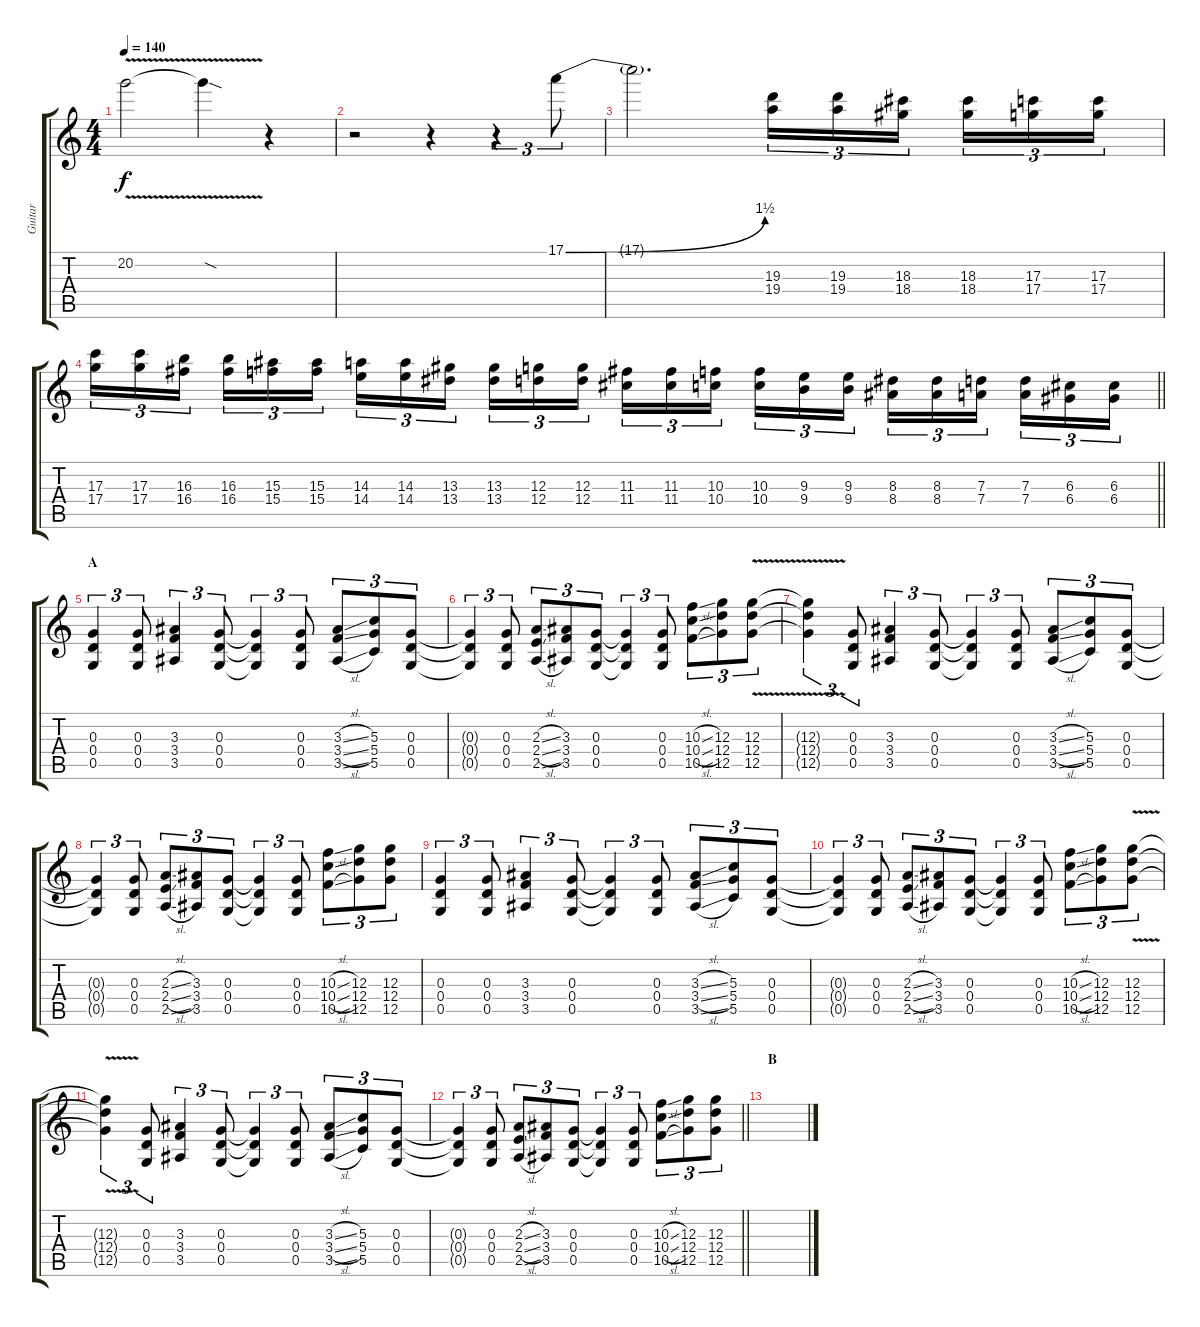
\track ("Guitar" "Guitar") {instrument distortionguitar}
\staff {score tabs}
\tuning (E4 B3 G3 D3 G2 D2) {hide}
\ts (4 4)
\tempo 140
\clef g2
\ks c
20.2{v}.2{dy f} 20.2{sod t}.4 r.4 |
r.2 r.4 r.4{tu (3 2)} 17.1{be (bend 0 0 60 6)}.8{tu (3 2)} |
17.1{t}.2{d} (19.3 19.4).16{tu (3 2) instrument guitarfretnoise} (19.3 19.4).16{tu (3 2)} (18.3 18.4).16{tu (3 2) beam splitsecondary} (18.3 18.4).16{tu (3 2)} (17.3 17.4).16{tu (3 2)} (17.3 17.4).16{tu (3 2)} |
\barLineRight lightlight
(17.3 17.4).16{tu (3 2)} (17.3 17.4).16{tu (3 2)} (16.3 16.4).16{tu (3 2) beam splitsecondary} (16.3 16.4).16{tu (3 2)} (15.3 15.4).16{tu (3 2)} (15.3 15.4).16{tu (3 2)} (14.3 14.4).16{tu (3 2)} (14.3 14.4).16{tu (3 2)} (13.3 13.4).16{tu (3 2) beam splitsecondary} (13.3 13.4).16{tu (3 2)} (12.3 12.4).16{tu (3 2)} (12.3 12.4).16{tu (3 2)} (11.3 11.4).16{tu (3 2)} (11.3 11.4).16{tu (3 2)} (10.3 10.4).16{tu (3 2) beam splitsecondary} (10.3 10.4).16{tu (3 2)} (9.3 9.4).16{tu (3 2)} (9.3 9.4).16{tu (3 2)} (8.3 8.4).16{tu (3 2)} (8.3 8.4).16{tu (3 2)} (7.3 7.4).16{tu (3 2) beam splitsecondary} (7.3 7.4).16{tu (3 2)} (6.3 6.4).16{tu (3 2)} (6.3 6.4).16{tu (3 2)} |
\section ("" "A")
(0.3 0.4 0.5).4{tu (3 2) instrument distortionguitar} (0.3 0.4 0.5).8{tu (3 2)} (3.3 3.4 3.5).4{tu (3 2)} (0.3 0.4 0.5).8{tu (3 2)} (0.3{t} 0.4{t} 0.5{t}).4{tu (3 2)} (0.3 0.4 0.5).8{tu (3 2)} (3.3{sl} 3.4{sl} 3.5{sl}).8{tu (3 2)} (5.3 5.4 5.5).8{tu (3 2)} (0.3 0.4 0.5).8{tu (3 2)} |
(0.3{t} 0.4{t} 0.5{t}).4{tu (3 2)} (0.3 0.4 0.5).8{tu (3 2)} (2.3{sl} 2.4{sl} 2.5{sl}).8{tu (3 2)} (3.3 3.4 3.5).8{tu (3 2)} (0.3 0.4 0.5).8{tu (3 2)} (0.3{t} 0.4{t} 0.5{t}).4{tu (3 2)} (0.3 0.4 0.5).8{tu (3 2)} (10.3{sl} 10.4{sl} 10.5{sl}).8{tu (3 2)} (12.3 12.4 12.5).8{tu (3 2)} (12.3{v} 12.4{v} 12.5{v}).8{tu (3 2)} |
(12.3{t} 12.4{t} 12.5{t}).4{tu (3 2)} (0.3 0.4 0.5).8{tu (3 2)} (3.3 3.4 3.5).4{tu (3 2)} (0.3 0.4 0.5).8{tu (3 2)} (0.3{t} 0.4{t} 0.5{t}).4{tu (3 2)} (0.3 0.4 0.5).8{tu (3 2)} (3.3{sl} 3.4{sl} 3.5{sl}).8{tu (3 2)} (5.3 5.4 5.5).8{tu (3 2)} (0.3 0.4 0.5).8{tu (3 2)} |
(0.3{t} 0.4{t} 0.5{t}).4{tu (3 2)} (0.3 0.4 0.5).8{tu (3 2)} (2.3{sl} 2.4{sl} 2.5{sl}).8{tu (3 2)} (3.3 3.4 3.5).8{tu (3 2)} (0.3 0.4 0.5).8{tu (3 2)} (0.3{t} 0.4{t} 0.5{t}).4{tu (3 2)} (0.3 0.4 0.5).8{tu (3 2)} (10.3{sl} 10.4{sl} 10.5{sl}).8{tu (3 2)} (12.3 12.4 12.5).8{tu (3 2)} (12.3 12.4 12.5).8{tu (3 2)} |
(0.3 0.4 0.5).4{tu (3 2)} (0.3 0.4 0.5).8{tu (3 2)} (3.3 3.4 3.5).4{tu (3 2)} (0.3 0.4 0.5).8{tu (3 2)} (0.3{t} 0.4{t} 0.5{t}).4{tu (3 2)} (0.3 0.4 0.5).8{tu (3 2)} (3.3{sl} 3.4{sl} 3.5{sl}).8{tu (3 2)} (5.3 5.4 5.5).8{tu (3 2)} (0.3 0.4 0.5).8{tu (3 2)} |
(0.3{t} 0.4{t} 0.5{t}).4{tu (3 2)} (0.3 0.4 0.5).8{tu (3 2)} (2.3{sl} 2.4{sl} 2.5{sl}).8{tu (3 2)} (3.3 3.4 3.5).8{tu (3 2)} (0.3 0.4 0.5).8{tu (3 2)} (0.3{t} 0.4{t} 0.5{t}).4{tu (3 2)} (0.3 0.4 0.5).8{tu (3 2)} (10.3{sl} 10.4{sl} 10.5{sl}).8{tu (3 2)} (12.3 12.4 12.5).8{tu (3 2)} (12.3{v} 12.4{v} 12.5{v}).8{tu (3 2)} |
(12.3{t} 12.4{t} 12.5{t}).4{tu (3 2)} (0.3 0.4 0.5).8{tu (3 2)} (3.3 3.4 3.5).4{tu (3 2)} (0.3 0.4 0.5).8{tu (3 2)} (0.3{t} 0.4{t} 0.5{t}).4{tu (3 2)} (0.3 0.4 0.5).8{tu (3 2)} (3.3{sl} 3.4{sl} 3.5{sl}).8{tu (3 2)} (5.3 5.4 5.5).8{tu (3 2)} (0.3 0.4 0.5).8{tu (3 2)} |
\barLineRight lightlight
(0.3{t} 0.4{t} 0.5{t}).4{tu (3 2)} (0.3 0.4 0.5).8{tu (3 2)} (2.3{sl} 2.4{sl} 2.5{sl}).8{tu (3 2)} (3.3 3.4 3.5).8{tu (3 2)} (0.3 0.4 0.5).8{tu (3 2)} (0.3{t} 0.4{t} 0.5{t}).4{tu (3 2)} (0.3 0.4 0.5).8{tu (3 2)} (10.3{sl} 10.4{sl} 10.5{sl}).8{tu (3 2)} (12.3 12.4 12.5).8{tu (3 2)} (12.3 12.4 12.5).8{tu (3 2)} |
\section ("" "B")
